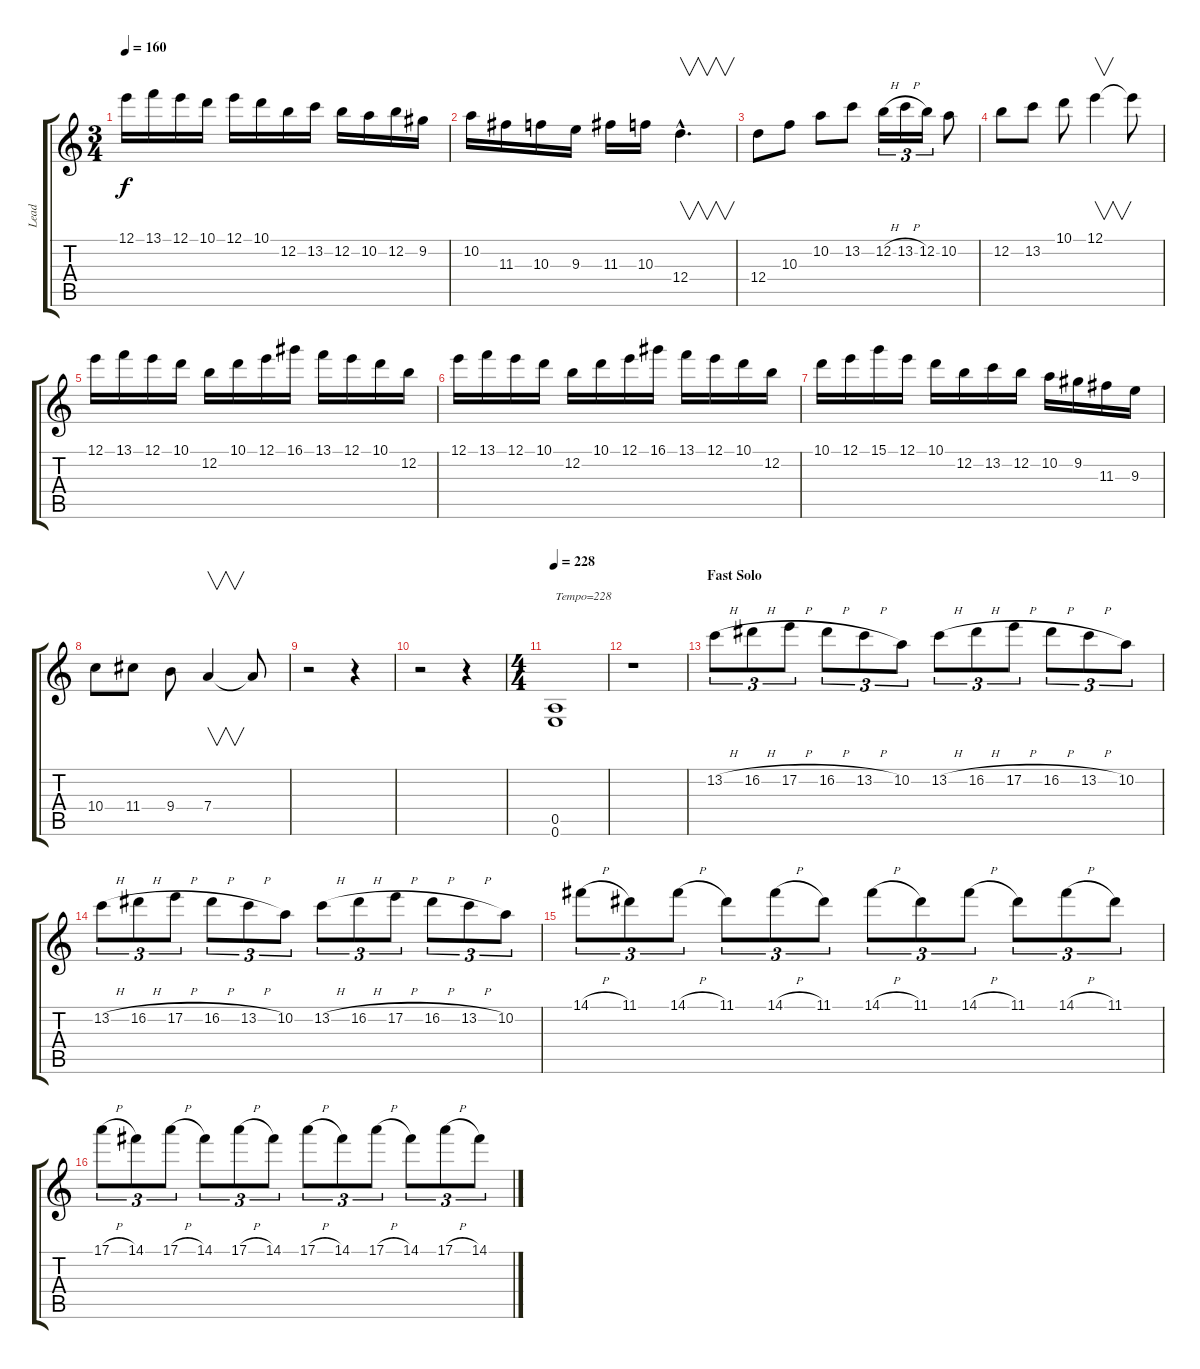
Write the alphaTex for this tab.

\track ("Lead" "Lead") {instrument overdrivenguitar}
\staff {score tabs}
\tuning (E4 B3 G3 D3 A2 E2) {hide}
\ts (3 4)
\tempo 160
\clef g2
\ks c
12.1.16{dy f} 13.1.16 12.1.16 10.1.16 12.1.16 10.1.16 12.2.16 13.2.16 12.2.16 10.2.16 12.2.16 9.2.16 |
10.2.16 11.3.16 10.3.16 9.3.16 11.3.16 10.3.16 12.4{hac}.4{v d} |
12.4.8 10.3.8 10.2.8 13.2.8 12.2{h}.16{tu (3 2)} 13.2{h}.16{tu (3 2)} 12.2.16{tu (3 2)} 10.2.8 |
12.2.8 13.2.8 10.1.8 12.1.4{v} 12.1{t}.8 |
12.1.16 13.1.16 12.1.16 10.1.16 12.2.16 10.1.16 12.1.16 16.1.16 13.1.16 12.1.16 10.1.16 12.2.16 |
12.1.16 13.1.16 12.1.16 10.1.16 12.2.16 10.1.16 12.1.16 16.1.16 13.1.16 12.1.16 10.1.16 12.2.16 |
10.1.16 12.1.16 15.1.16 12.1.16 10.1.16 12.2.16 13.2.16 12.2.16 10.2.16 9.2.16 11.3.16 9.3.16 |
10.4.8 11.4.8 9.4.8 7.4.4{v} 7.4{t}.8 |
r.2 r.4 |
r.2 r.4 |
\ts (4 4)
\tempo 228
(0.5 0.6).1{txt "Tempo=228"} |
r.1 |
\section ("" "Fast Solo")
13.2{h}.8{tu (3 2)} 16.2{h}.8{tu (3 2)} 17.2{h}.8{tu (3 2)} 16.2{h}.8{tu (3 2)} 13.2{h}.8{tu (3 2)} 10.2.8{tu (3 2)} 13.2{h}.8{tu (3 2)} 16.2{h}.8{tu (3 2)} 17.2{h}.8{tu (3 2)} 16.2{h}.8{tu (3 2)} 13.2{h}.8{tu (3 2)} 10.2.8{tu (3 2)} |
13.2{h}.8{tu (3 2)} 16.2{h}.8{tu (3 2)} 17.2{h}.8{tu (3 2)} 16.2{h}.8{tu (3 2)} 13.2{h}.8{tu (3 2)} 10.2.8{tu (3 2)} 13.2{h}.8{tu (3 2)} 16.2{h}.8{tu (3 2)} 17.2{h}.8{tu (3 2)} 16.2{h}.8{tu (3 2)} 13.2{h}.8{tu (3 2)} 10.2.8{tu (3 2)} |
14.1{h}.8{tu (3 2)} 11.1.8{tu (3 2)} 14.1{h}.8{tu (3 2)} 11.1.8{tu (3 2)} 14.1{h}.8{tu (3 2)} 11.1.8{tu (3 2)} 14.1{h}.8{tu (3 2)} 11.1.8{tu (3 2)} 14.1{h}.8{tu (3 2)} 11.1.8{tu (3 2)} 14.1{h}.8{tu (3 2)} 11.1.8{tu (3 2)} |
17.1{h}.8{tu (3 2)} 14.1.8{tu (3 2)} 17.1{h}.8{tu (3 2)} 14.1.8{tu (3 2)} 17.1{h}.8{tu (3 2)} 14.1.8{tu (3 2)} 17.1{h}.8{tu (3 2)} 14.1.8{tu (3 2)} 17.1{h}.8{tu (3 2)} 14.1.8{tu (3 2)} 17.1{h}.8{tu (3 2)} 14.1.8{tu (3 2)}
